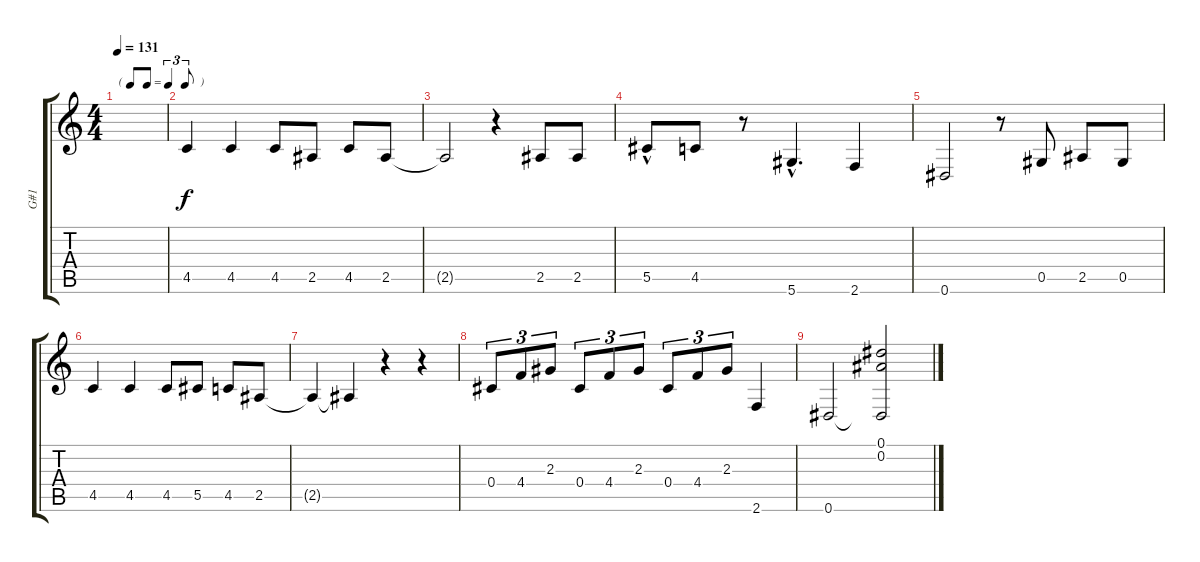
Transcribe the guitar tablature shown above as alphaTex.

\track ("G#1" "G#1") {instrument distortionguitar}
\staff {score tabs}
\tuning (Eb4 Bb3 Gb3 Db3 Ab2 Eb2) {hide}
\ts (4 4)
\tf triplet8th
\tempo 131
\clef g2
\ks c
|
4.5.4 4.5.4 4.5.8 2.5.8 4.5.8 2.5.8 |
2.5{t}.2 r.4 2.5.8 2.5.8 |
5.5{hac}.8 4.5.8 r.8 5.6{hac}.4{d} 2.6.4 |
0.6.2 r.8 0.5.8 2.5.8 0.5.8 |
4.5.4 4.5.4 4.5.8 5.5.8 4.5.8 2.5.8 |
2.5{t}.4 2.5{t}.4 r.4 r.4 |
0.4.8{tu (3 2)} 4.4.8{tu (3 2)} 2.3.8{tu (3 2)} 0.4.8{tu (3 2)} 4.4.8{tu (3 2)} 2.3.8{tu (3 2)} 0.4.8{tu (3 2)} 4.4.8{tu (3 2)} 2.3.8{tu (3 2)} 2.6.4 |
0.6.2 (0.1 0.2 0.6{t}).2
